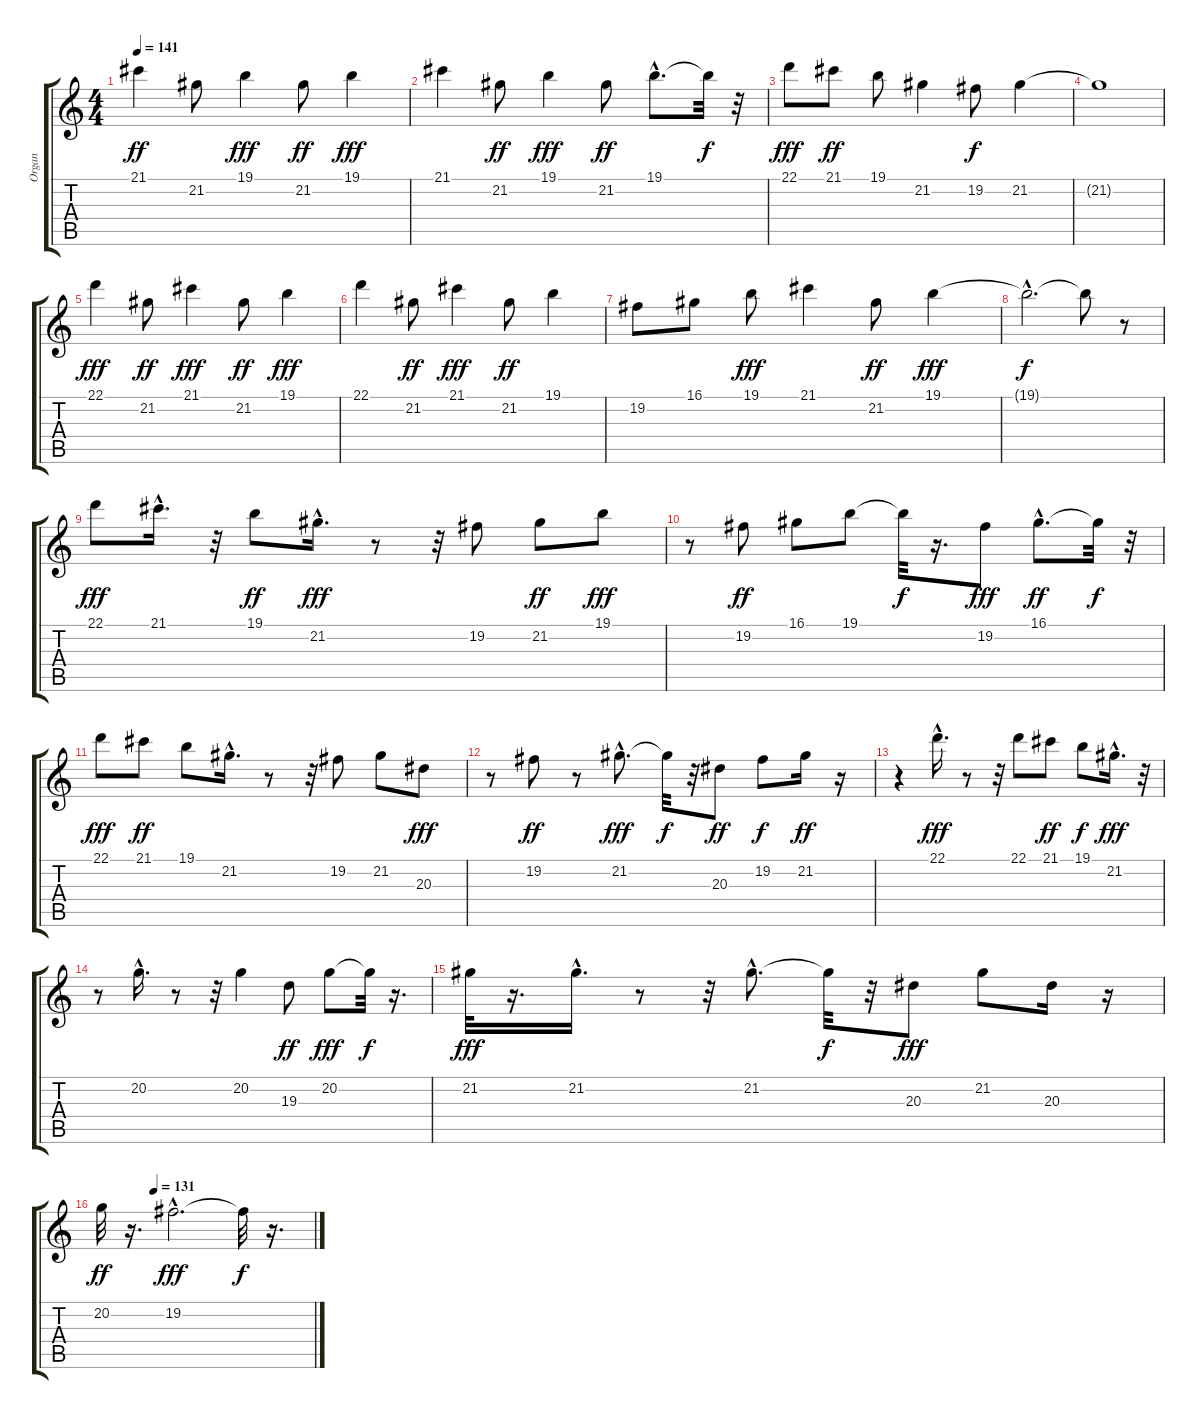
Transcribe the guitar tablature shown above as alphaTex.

\track ("Organ" "Organ") {instrument rockorgan}
\staff {score tabs}
\tuning (E4 B3 G3 D3 A2 E2) {hide}
\ts (4 4)
\tempo 141
\clef g2
\ks c
21.1.4{dy ff} 21.2.8 19.1.4{dy fff} 21.2.8{dy ff} 19.1.4{dy fff} |
21.1.4 21.2.8{dy ff} 19.1.4{dy fff} 21.2.8{dy ff} 19.1{hac}.8{d} 19.1{t}.32{dy f} r.32 |
22.1.8{dy fff} 21.1.8{dy ff} 19.1.8 21.2.4 19.2.8{dy f} 21.2.4 |
21.2{t}.1 |
22.1.4{dy fff} 21.2.8{dy ff} 21.1.4{dy fff} 21.2.8{dy ff} 19.1.4{dy fff} |
22.1.4 21.2.8{dy ff} 21.1.4{dy fff} 21.2.8{dy ff} 19.1.4 |
19.2.8 16.1.8 19.1.8{dy fff} 21.1.4 21.2.8{dy ff} 19.1.4{dy fff} |
19.1{hac t}.2{d dy f} 19.1{t}.8 r.8 |
22.1.8{dy fff} 21.1{hac}.16{d} r.32 19.1.8{dy ff} 21.2{hac}.16{d dy fff} r.8 r.32 19.2.8 21.2.8{dy ff} 19.1.8{dy fff} |
r.8 19.2.8{dy ff} 16.1.8 19.1.8 19.1{t}.32{dy f} r.16{d} 19.2.8{dy fff} 16.1{hac}.8{d dy ff} 16.1{t}.32{dy f} r.32 |
22.1.8{dy fff} 21.1.8{dy ff} 19.1.8 21.2{hac}.16{d} r.8 r.32 19.2.8 21.2.8 20.3.8{dy fff} |
r.8 19.2.8{dy ff} r.8 21.2{hac}.8{d dy fff} 21.2{t}.32{dy f} r.32 20.3.8{dy ff} 19.2.8{dy f} 21.2.16{dy ff} r.16 |
r.4 22.1{hac}.16{d dy fff} r.8 r.32 22.1.8 21.1.8{dy ff} 19.1.8{dy f} 21.2{hac}.16{d dy fff} r.32 |
r.8 20.2{hac}.16{d} r.8 r.32 20.2.4 19.3.8{dy ff} 20.2.8{dy fff} 20.2{t}.32{dy f} r.16{d} |
21.2.32{dy fff} r.16{d} 21.2{hac}.16{d} r.8 r.32 21.2{hac}.8{d} 21.2{t}.32{dy f} r.32 20.3.8{dy fff} 21.2.8 20.3.16 r.16 |
\tempo (131 0.25)
20.2.32{dy ff} r.16{d} 19.2{hac}.2{d dy fff} 19.2{t}.32{dy f} r.16{d}
